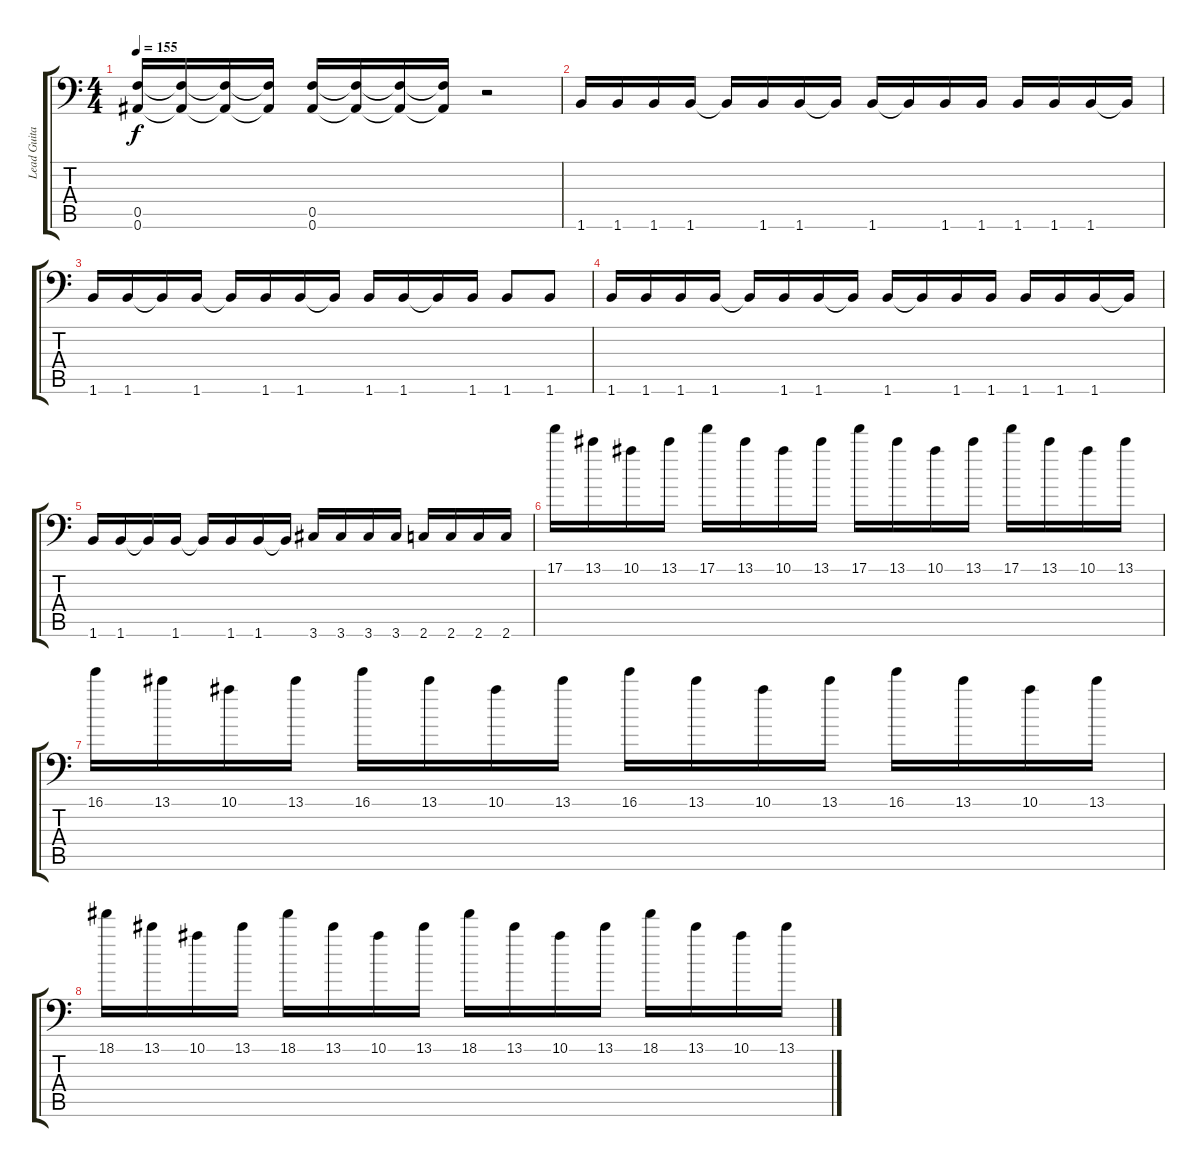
\track ("Lead Guitar" "Lead Guita") {instrument distortionguitar}
\staff {score tabs}
\tuning (C4 G3 Eb3 Bb2 F2 Bb1) {hide}
\ts (4 4)
\tempo 155
\clef f4
\ks c
(0.5 0.6).16{dy f} (0.5{t} 0.6{t}).16 (0.5{t} 0.6{t}).16 (0.5{t} 0.6{t}).16 (0.5 0.6).16 (0.5{t} 0.6{t}).16 (0.5{t} 0.6{t}).16 (0.5{t} 0.6{t}).16 r.2 |
1.6.16 1.6.16 1.6.16 1.6.16 1.6{t}.16 1.6.16 1.6.16 1.6{t}.16 1.6.16 1.6{t}.16 1.6.16 1.6.16 1.6.16 1.6.16 1.6.16 1.6{t}.16 |
1.6.16 1.6.16 1.6{t}.16 1.6.16 1.6{t}.16 1.6.16 1.6.16 1.6{t}.16 1.6.16 1.6.16 1.6{t}.16 1.6.16 1.6.8 1.6.8 |
1.6.16 1.6.16 1.6.16 1.6.16 1.6{t}.16 1.6.16 1.6.16 1.6{t}.16 1.6.16 1.6{t}.16 1.6.16 1.6.16 1.6.16 1.6.16 1.6.16 1.6{t}.16 |
1.6.16 1.6.16 1.6{t}.16 1.6.16 1.6{t}.16 1.6.16 1.6.16 1.6{t}.16 3.6.16 3.6.16 3.6.16 3.6.16 2.6.16 2.6.16 2.6.16 2.6.16 |
17.1.16 13.1.16 10.1.16 13.1.16 17.1.16 13.1.16 10.1.16 13.1.16 17.1.16 13.1.16 10.1.16 13.1.16 17.1.16 13.1.16 10.1.16 13.1.16 |
16.1.16 13.1.16 10.1.16 13.1.16 16.1.16 13.1.16 10.1.16 13.1.16 16.1.16 13.1.16 10.1.16 13.1.16 16.1.16 13.1.16 10.1.16 13.1.16 |
18.1.16 13.1.16 10.1.16 13.1.16 18.1.16 13.1.16 10.1.16 13.1.16 18.1.16 13.1.16 10.1.16 13.1.16 18.1.16 13.1.16 10.1.16 13.1.16
